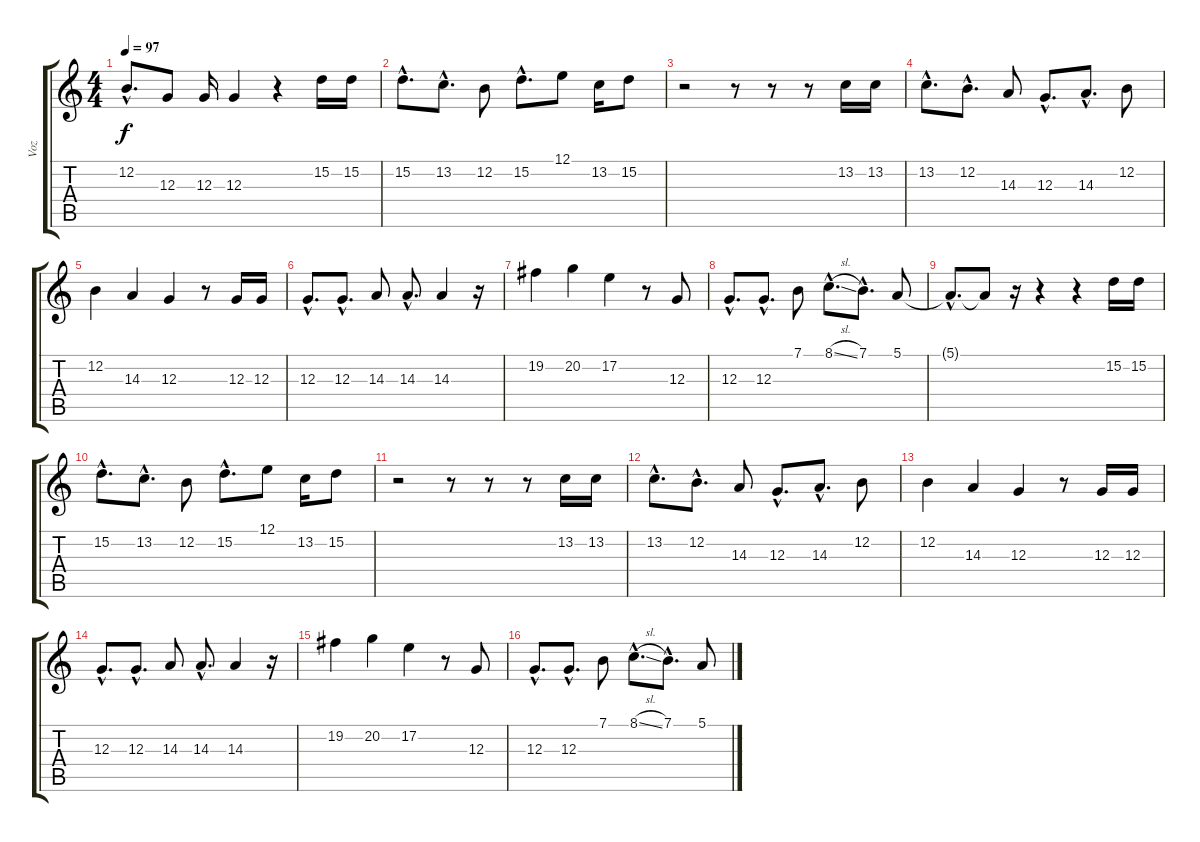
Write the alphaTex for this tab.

\track ("Voz" "Voz") {instrument lead2sawtooth}
\staff {score tabs}
\tuning (E4 B3 G3 D3 A2 E2) {hide}
\ts (4 4)
\tempo 97
\clef g2
\ks c
12.2{hac}.8{d dy f} 12.3.8 12.3.16 12.3.4 r.4 15.2.16 15.2.16 |
15.2{hac}.8{d} 13.2{hac}.8{d} 12.2.8 15.2{hac}.8{d} 12.1.8 13.2.16 15.2.8 |
r.2 r.8 r.8 r.8 13.2.16 13.2.16 |
13.2{hac}.8{d} 12.2{hac}.8{d} 14.3.8 12.3{hac}.8{d} 14.3{hac}.8{d} 12.2.8 |
12.2.4 14.3.4 12.3.4 r.8 12.3.16 12.3.16 |
12.3{hac}.8{d} 12.3{hac}.8{d} 14.3.8 14.3{hac}.8{d} 14.3.4 r.16 |
19.2.4 20.2.4 17.2.4 r.8 12.3.8 |
12.3{hac}.8{d} 12.3{hac}.8{d} 7.1.8 8.1{sl hac}.8{d} 7.1{hac}.8{d} 5.1.8 |
5.1{hac t}.8{d} 5.1{t}.8 r.16 r.4 r.4 15.2.16 15.2.16 |
15.2{hac}.8{d} 13.2{hac}.8{d} 12.2.8 15.2{hac}.8{d} 12.1.8 13.2.16 15.2.8 |
r.2 r.8 r.8 r.8 13.2.16 13.2.16 |
13.2{hac}.8{d} 12.2{hac}.8{d} 14.3.8 12.3{hac}.8{d} 14.3{hac}.8{d} 12.2.8 |
12.2.4 14.3.4 12.3.4 r.8 12.3.16 12.3.16 |
12.3{hac}.8{d} 12.3{hac}.8{d} 14.3.8 14.3{hac}.8{d} 14.3.4 r.16 |
19.2.4 20.2.4 17.2.4 r.8 12.3.8 |
12.3{hac}.8{d} 12.3{hac}.8{d} 7.1.8 8.1{sl hac}.8{d} 7.1{hac}.8{d} 5.1.8
